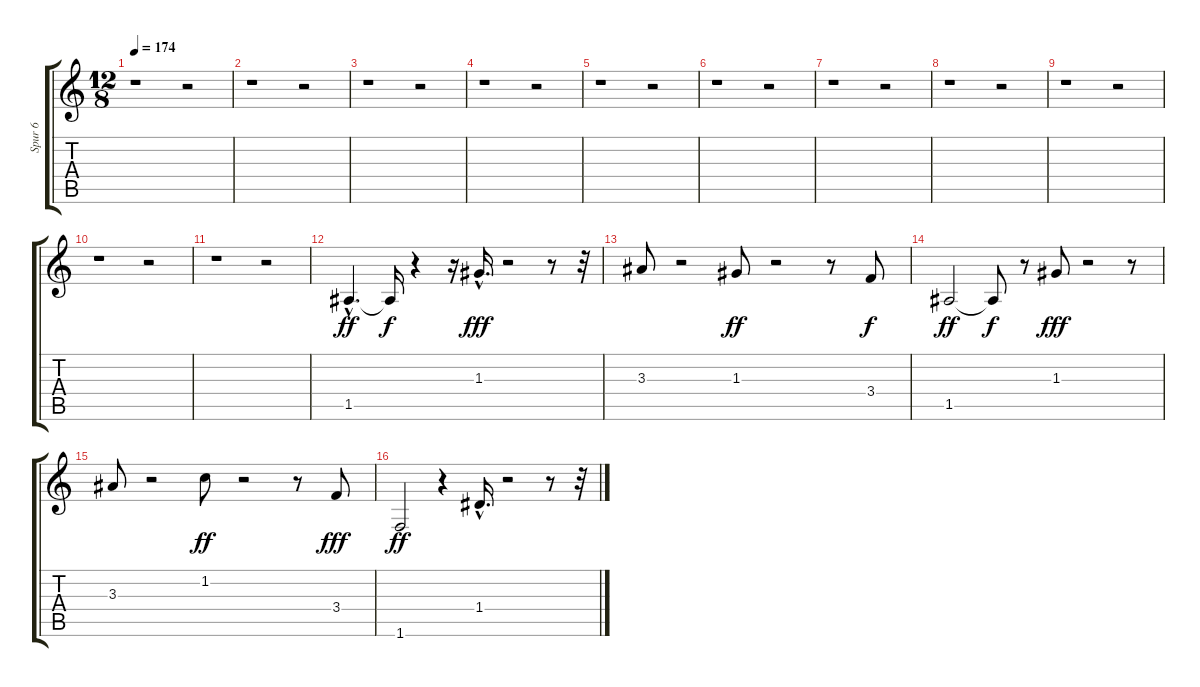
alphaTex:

\track ("Spur 6" "Spur 6") {instrument electricguitarmuted}
\staff {score tabs}
\tuning (E4 B3 G3 D3 A2 E2) {hide}
\ts (12 8)
\tempo 174
\clef g2
\ks c
r.1{dy fff} r.2 |
r.1 r.2 |
r.1 r.2 |
r.1 r.2 |
r.1 r.2 |
r.1 r.2 |
r.1 r.2 |
r.1 r.2 |
r.1 r.2 |
r.1 r.2 |
r.1 r.2 |
1.5{hac}.4{d dy ff} 1.5{t}.16{dy f} r.4 r.16 1.3{hac}.16{d dy fff} r.2 r.8 r.32 |
3.3.8 r.2 1.3.8{dy ff} r.2 r.8 3.4.8{dy f} |
1.5.2{dy ff} 1.5{t}.8{dy f} r.8 1.3.8{dy fff} r.2 r.8 |
3.3.8 r.2 1.2.8{dy ff} r.2 r.8 3.4.8{dy fff} |
1.6.2{dy ff} r.4 1.4{hac}.16{d} r.2 r.8 r.32
